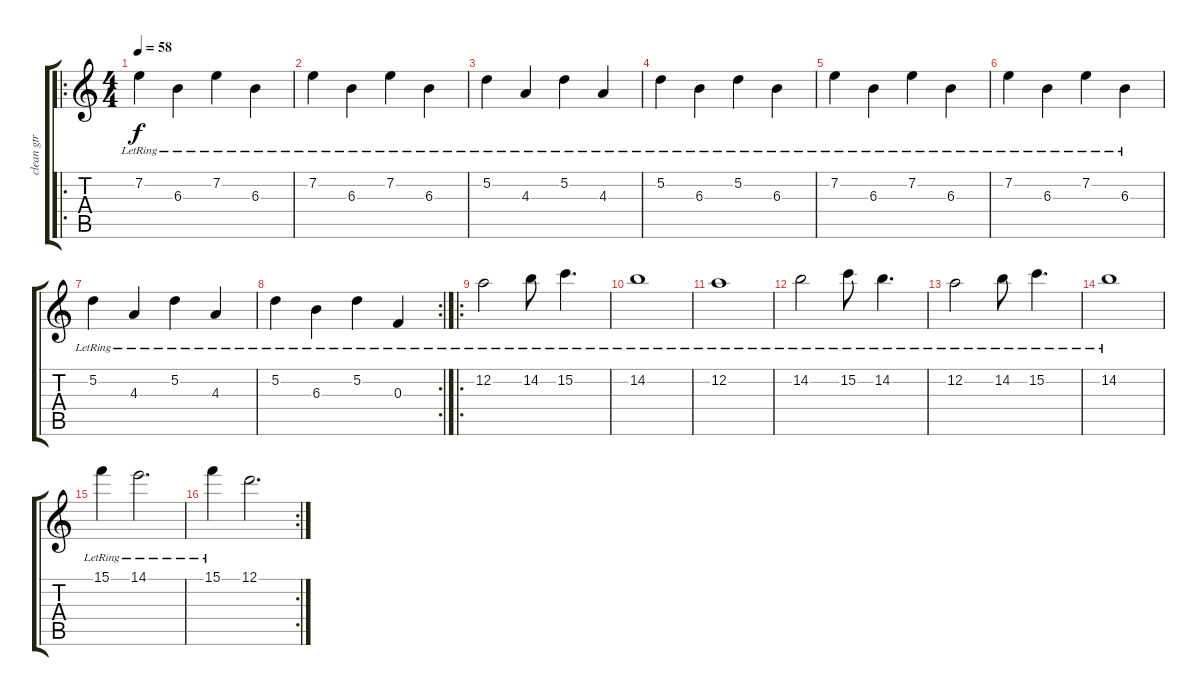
\track ("clean gtr" "clean gtr") {instrument acousticguitarsteel}
\staff {score tabs}
\tuning (D4 A3 F3 C3 G2 C2) {hide}
\ro
\ts (4 4)
\tempo 58
\clef g2
\ks c
7.2{lr}.4{dy f} 6.3{lr}.4 7.2{lr}.4 6.3{lr}.4 |
7.2{lr}.4 6.3{lr}.4 7.2{lr}.4 6.3{lr}.4 |
5.2{lr}.4 4.3{lr}.4 5.2{lr}.4 4.3{lr}.4 |
5.2{lr}.4 6.3{lr}.4 5.2{lr}.4 6.3{lr}.4 |
7.2{lr}.4 6.3{lr}.4 7.2{lr}.4 6.3{lr}.4 |
7.2{lr}.4 6.3{lr}.4 7.2{lr}.4 6.3{lr}.4 |
5.2{lr}.4 4.3{lr}.4 5.2{lr}.4 4.3{lr}.4 |
\rc 2
5.2{lr}.4 6.3{lr}.4 5.2{lr}.4 0.3{lr}.4 |
\ro
12.2{lr}.2{instrument overdrivenguitar} 14.2{lr}.8 15.2{lr}.4{d} |
14.2{lr}.1 |
12.2{lr}.1 |
14.2{lr}.2 15.2{lr}.8 14.2{lr}.4{d} |
12.2{lr}.2 14.2{lr}.8 15.2{lr}.4{d} |
14.2{lr}.1 |
15.1{lr}.4 14.1{lr}.2{d} |
\rc 2
15.1{lr}.4 12.1.2{d}
